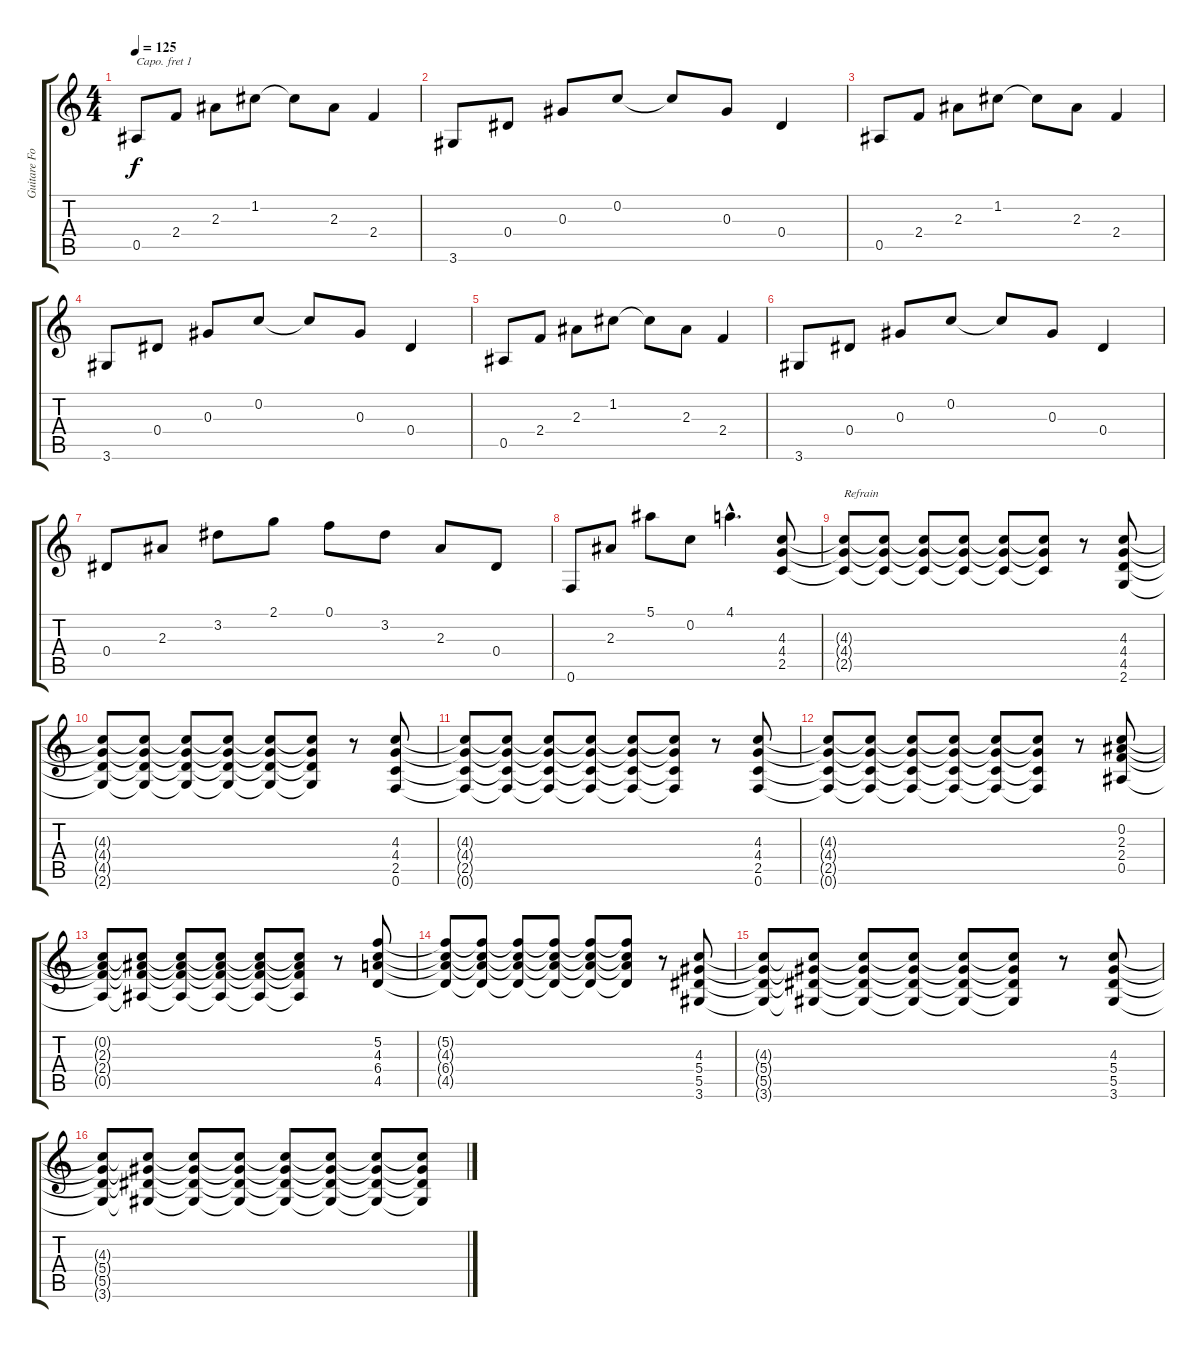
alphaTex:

\track ("Guitare Folk" "Guitare Fo") {instrument acousticguitarsteel}
\staff {score tabs}
\capo 1
\tuning (E4 B3 G3 D3 A2 E2) {hide}
\ts (4 4)
\tempo 125
\clef g2
\ks c
0.5.8{dy f} 2.4.8 2.3.8 1.2.8 1.2{t}.8 2.3.8 2.4.4 |
3.6.8 0.4.8 0.3.8 0.2.8 0.2{t}.8 0.3.8 0.4.4 |
0.5.8 2.4.8 2.3.8 1.2.8 1.2{t}.8 2.3.8 2.4.4 |
3.6.8 0.4.8 0.3.8 0.2.8 0.2{t}.8 0.3.8 0.4.4 |
0.5.8 2.4.8 2.3.8 1.2.8 1.2{t}.8 2.3.8 2.4.4 |
3.6.8 0.4.8 0.3.8 0.2.8 0.2{t}.8 0.3.8 0.4.4 |
0.4.8 2.3.8 3.2.8 2.1.8 0.1.8 3.2.8 2.3.8 0.4.8 |
0.6.8 2.3.8 5.1.8 0.2.8 4.1{hac}.4{d} (4.3 4.4 2.5).8 |
(4.3{t} 4.4{t} 2.5{t}).8{txt "Refrain"} (4.3{t} 4.4{t} 2.5{t}).8 (4.3{t} 4.4{t} 2.5{t}).8 (4.3{t} 4.4{t} 2.5{t}).8 (4.3{t} 4.4{t} 2.5{t}).8 (4.3{t} 4.4{t} 2.5{t}).8 r.8 (4.3 4.4 4.5 2.6).8 |
(4.3{t} 4.4{t} 4.5{t} 2.6{t}).8 (4.3{t} 4.4{t} 4.5{t} 2.6{t}).8 (4.3{t} 4.4{t} 4.5{t} 2.6{t}).8 (4.3{t} 4.4{t} 4.5{t} 2.6{t}).8 (4.3{t} 4.4{t} 4.5{t} 2.6{t}).8 (4.3{t} 4.4{t} 4.5{t} 2.6{t}).8 r.8 (4.3 4.4 2.5 0.6).8 |
(4.3{t} 4.4{t} 2.5{t} 0.6{t}).8 (4.3{t} 4.4{t} 2.5{t} 0.6{t}).8 (4.3{t} 4.4{t} 2.5{t} 0.6{t}).8 (4.3{t} 4.4{t} 2.5{t} 0.6{t}).8 (4.3{t} 4.4{t} 2.5{t} 0.6{t}).8 (4.3{t} 4.4{t} 2.5{t} 0.6{t}).8 r.8 (4.3 4.4 2.5 0.6).8 |
(4.3{t} 4.4{t} 2.5{t} 0.6{t}).8 (4.3{t} 4.4{t} 2.5{t} 0.6{t}).8 (4.3{t} 4.4{t} 2.5{t} 0.6{t}).8 (4.3{t} 4.4{t} 2.5{t} 0.6{t}).8 (4.3{t} 4.4{t} 2.5{t} 0.6{t}).8 (4.3{t} 4.4{t} 2.5{t} 0.6{t}).8 r.8 (0.2 2.3 2.4 0.5).8 |
(0.2{t} 2.3{t} 2.4{t} 0.5{t}).8 (0.2{t} 2.3{t} 2.4{t} 0.5{t}).8 (0.2{t} 2.3{t} 2.4{t} 0.5{t}).8 (0.2{t} 2.3{t} 2.4{t} 0.5{t}).8 (0.2{t} 2.3{t} 2.4{t} 0.5{t}).8 (0.2{t} 2.3{t} 2.4{t} 0.5{t}).8 r.8 (5.2 4.3 6.4 4.5).8 |
(5.2{t} 4.3{t} 6.4{t} 4.5{t}).8 (5.2{t} 4.3{t} 6.4{t} 4.5{t}).8 (5.2{t} 4.3{t} 6.4{t} 4.5{t}).8 (5.2{t} 4.3{t} 6.4{t} 4.5{t}).8 (5.2{t} 4.3{t} 6.4{t} 4.5{t}).8 (5.2{t} 4.3{t} 6.4{t} 4.5{t}).8 r.8 (4.3 5.4 5.5 3.6).8 |
(4.3{t} 5.4{t} 5.5{t} 3.6{t}).8 (4.3{t} 5.4{t} 5.5{t} 3.6{t}).8 (4.3{t} 5.4{t} 5.5{t} 3.6{t}).8 (4.3{t} 5.4{t} 5.5{t} 3.6{t}).8 (4.3{t} 5.4{t} 5.5{t} 3.6{t}).8 (4.3{t} 5.4{t} 5.5{t} 3.6{t}).8 r.8 (4.3 5.4 5.5 3.6).8 |
(4.3{t} 5.4{t} 5.5{t} 3.6{t}).8 (4.3{t} 5.4{t} 5.5{t} 3.6{t}).8 (4.3{t} 5.4{t} 5.5{t} 3.6{t}).8 (4.3{t} 5.4{t} 5.5{t} 3.6{t}).8 (4.3{t} 5.4{t} 5.5{t} 3.6{t}).8 (4.3{t} 5.4{t} 5.5{t} 3.6{t}).8 (4.3{t} 5.4{t} 5.5{t} 3.6{t}).8 (4.3{t} 5.4{t} 5.5{t} 3.6{t}).8
